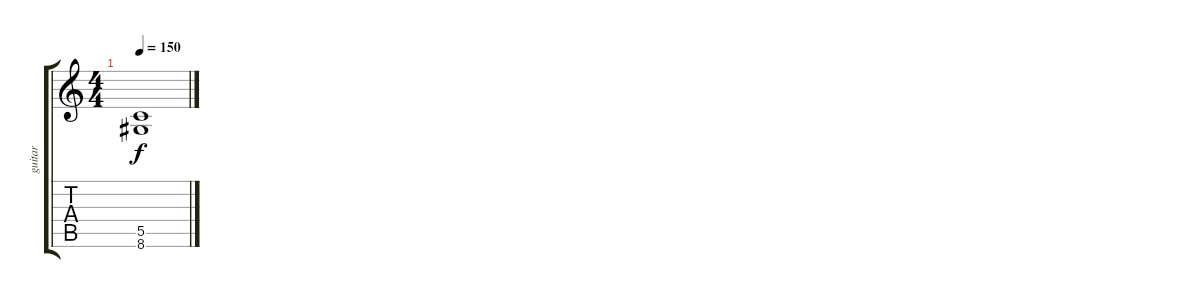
\track ("guitar" "guitar") {instrument distortionguitar}
\staff {score tabs}
\tuning (D4 A3 F3 C3 G2 C2) {hide}
\ts (4 4)
\tempo 150
\clef g2
\ks c
(5.5{t} 8.6{t}).1{dy f}
